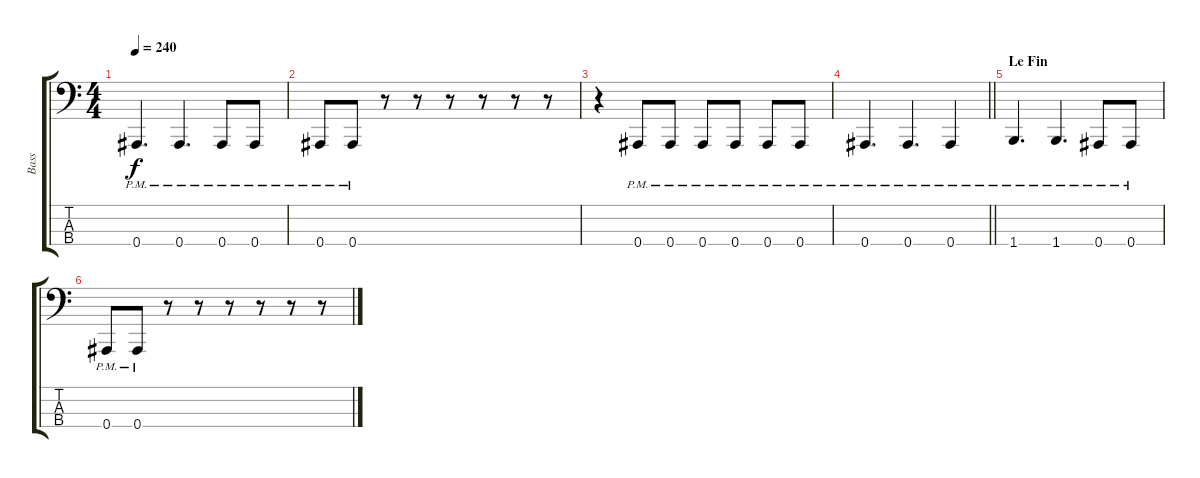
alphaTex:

\track ("Bass" "Bass") {instrument electricbasspick}
\staff {score tabs}
\tuning (Eb2 Bb1 F1 Bb0) {hide}
\ts (4 4)
\tempo 240
\clef f4
\ks c
0.4{pm}.4{d dy f} 0.4{pm}.4{d} 0.4{pm}.8 0.4{pm}.8 |
0.4{pm}.8 0.4{pm}.8 r.8 r.8 r.8 r.8 r.8 r.8 |
r.4 0.4{pm}.8 0.4{pm}.8 0.4{pm}.8 0.4{pm}.8 0.4{pm}.8 0.4{pm}.8 |
\barLineRight lightlight
0.4{pm}.4{d} 0.4{pm}.4{d} 0.4{pm}.4 |
\section ("" "Le Fin")
1.4{pm}.4{d} 1.4{pm}.4{d} 0.4{pm}.8 0.4{pm}.8 |
0.4{pm}.8 0.4{pm}.8 r.8 r.8 r.8 r.8 r.8 r.8
